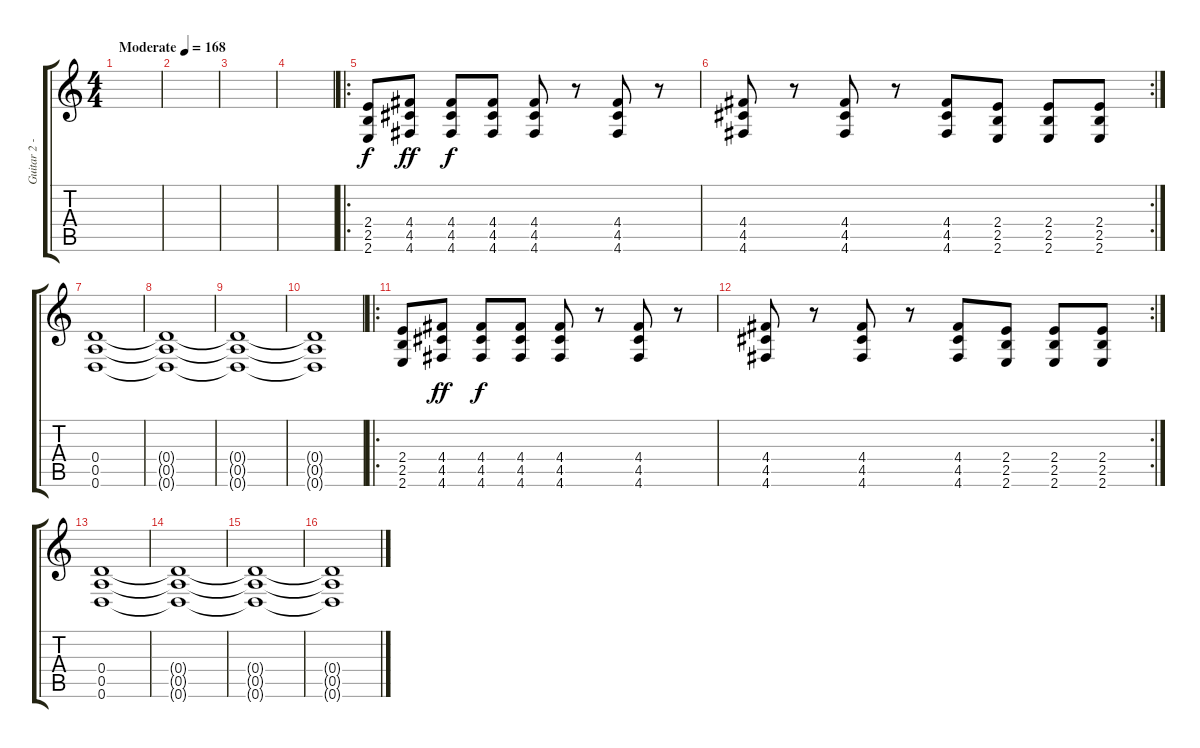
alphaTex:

\track ("Guitar 2 - Doubled" "Guitar 2 -") {instrument overdrivenguitar}
\staff {score tabs}
\tuning (E4 B3 G3 D3 A2 D2) {hide}
\ts (4 4)
\tempo (168 "Moderate")
\clef g2
\ks c
|
|
|
|
\ro
(2.4 2.5 2.6).8 (4.4 4.5 4.6).8{dy ff} (4.4 4.5 4.6).8{dy f} (4.4 4.5 4.6).8 (4.4 4.5 4.6).8 r.8 (4.4 4.5 4.6).8 r.8 |
\rc 2
(4.4 4.5 4.6).8 r.8 (4.4 4.5 4.6).8 r.8 (4.4 4.5 4.6).8 (2.4 2.5 2.6).8 (2.4 2.5 2.6).8 (2.4 2.5 2.6).8 |
(0.4 0.5 0.6).1 |
(0.4{t} 0.5{t} 0.6{t}).1 |
(0.4{t} 0.5{t} 0.6{t}).1 |
(0.4{t} 0.5{t} 0.6{t}).1 |
\ro
(2.4 2.5 2.6).8 (4.4 4.5 4.6).8{dy ff} (4.4 4.5 4.6).8{dy f} (4.4 4.5 4.6).8 (4.4 4.5 4.6).8 r.8 (4.4 4.5 4.6).8 r.8 |
\rc 2
(4.4 4.5 4.6).8 r.8 (4.4 4.5 4.6).8 r.8 (4.4 4.5 4.6).8 (2.4 2.5 2.6).8 (2.4 2.5 2.6).8 (2.4 2.5 2.6).8 |
(0.4 0.5 0.6).1 |
(0.4{t} 0.5{t} 0.6{t}).1 |
(0.4{t} 0.5{t} 0.6{t}).1 |
(0.4{t} 0.5{t} 0.6{t}).1
